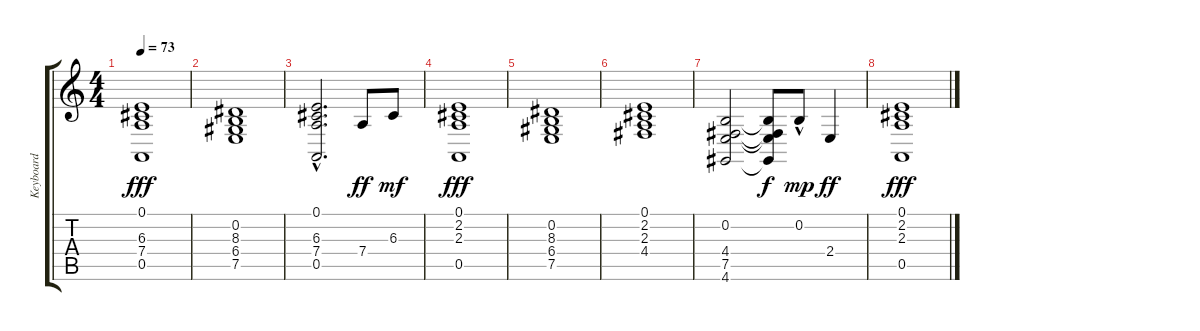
\track ("Keyboard " "Keyboard ") {instrument pad1newage}
\staff {score tabs}
\tuning (E4 B3 G3 D3 A2 E2) {hide}
\ts (4 4)
\tempo 73
\clef g2
\ks c
(0.1 6.3 7.4 0.5).1{dy fff} |
(0.2 8.3 6.4 7.5).1 |
(0.1 6.3{hac} 7.4{hac} 0.5).2{d} 7.4.8{dy ff} 6.3.8{dy mf} |
(0.1 2.2 2.3 0.5).1{dy fff} |
(0.2 8.3 6.4 7.5).1 |
(0.1 2.2 2.3 4.4).1 |
(0.2 4.4 7.5 4.6).2 (0.2{t} 4.4{t} 7.5{t} 4.6{t}).8{dy f} 0.2{hac}.8{dy mp} 2.4.4{dy ff} |
(0.1 2.2 2.3 0.5).1{dy fff}
